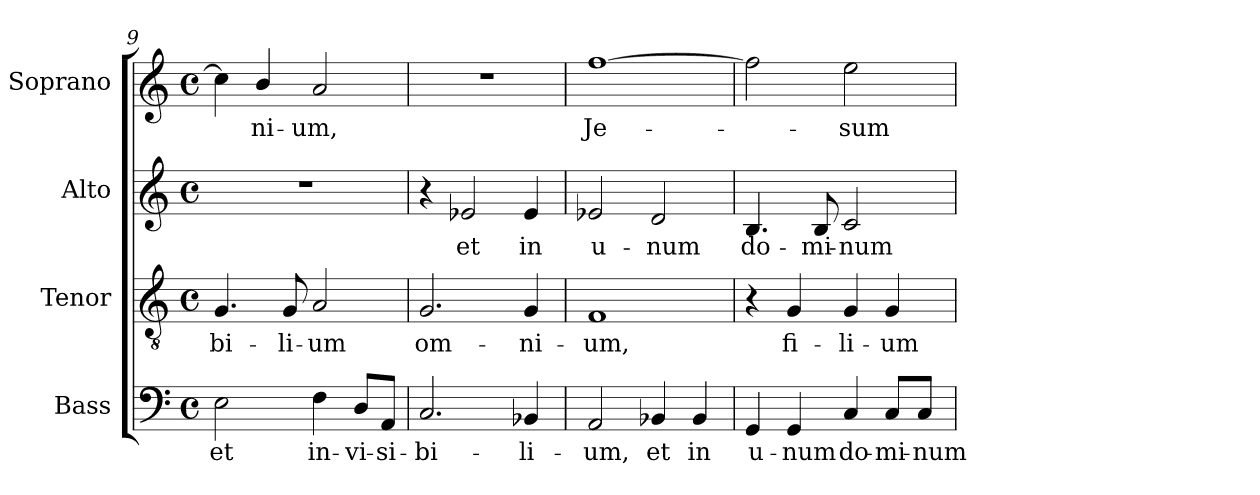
**kern	**text	**kern	**text	**kern	**text	**kern	**text
*part4	*part4	*part3	*part3	*part2	*part2	*part1	*part1
*staff4	*staff4	*staff3	*staff3	*staff2	*staff2	*staff1	*staff1
*I"Bass	*	*I"Tenor	*	*I"Alto	*	*I"Soprano	*
*I'B.	*	*I'T.	*	*I'A.	*	*I'S.	*
*clefF4	*	*clefGv2	*	*clefG2	*	*clefG2	*
*	*	*ITrd7c12	*	*	*	*	*
*k[]	*	*k[]	*	*k[]	*	*k[]	*
*C:	*	*C:	*	*C:	*	*C:	*
*M4/4	*	*M4/4	*	*M4/4	*	*M4/4	*
*met(c)	*	*met(c)	*	*met(c)	*	*met(c)	*
=9	=9	=9	=9	=9	=9	=9	=9
!	!LO:LY:b:color=#000000	!	!	!	!	!	!
!	!	!	!LO:LY:b:color=#000000	!	!	!	!
2Ei\	et	4.GGi/	-bi-	1r	.	4cci\]	.
!	!	!	!	!	!	!	!LO:LY:b:color=#000000
.	.	.	.	.	.	4bi/	-ni-
!	!	!	!LO:LY:b:color=#000000	!	!	!	!
.	.	8GGi/	-li-	.	.	.	.
!	!LO:LY:b:color=#000000	!	!	!	!	!	!
!	!	!	!LO:LY:b:color=#000000	!	!	!	!
!	!	!	!	!	!	!	!LO:LY:b:color=#000000
4Fi\	in-	2AAi/	-um	.	.	2ai/	-um,
!	!LO:LY:b:color=#000000	!	!	!	!	!	!
8Di/L	-vi-	.	.	.	.	.	.
!	!LO:LY:b:color=#000000	!	!	!	!	!	!
8AAi/J	-si-	.	.	.	.	.	.
=10	=10	=10	=10	=10	=10	=10	=10
!	!LO:LY:b:color=#000000	!	!	!	!	!	!
!	!	!	!LO:LY:b:color=#000000	!	!	!	!
2.Ci/	-bi-	2.GGi/	om-	4r	.	1r	.
!	!	!	!	!	!LO:LY:b:color=#000000	!	!
.	.	.	.	2e-Xi/	et	.	.
!	!LO:LY:b:color=#000000	!	!	!	!	!	!
!	!	!	!LO:LY:b:color=#000000	!	!	!	!
!	!	!	!	!	!LO:LY:b:color=#000000	!	!
4BB-Xi/	-li-	4GGi/	-ni-	4e-i/	in	.	.
=11	=11	=11	=11	=11	=11	=11	=11
!	!LO:LY:b:color=#000000	!	!	!	!	!	!
!	!	!	!LO:LY:b:color=#000000	!	!	!	!
!	!	!	!	!	!LO:LY:b:color=#000000	!	!
!	!	!	!	!	!	!	!LO:LY:b:color=#000000
2AAi/	-um,	1FFi	-um,	2e-Xi/	u-	[1ffi	Je-
!	!LO:LY:b:color=#000000	!	!	!	!	!	!
!	!	!	!	!	!LO:LY:b:color=#000000	!	!
4BB-Xi/	et	.	.	2di/	-num	.	.
!	!LO:LY:b:color=#000000	!	!	!	!	!	!
4BB-i/	in	.	.	.	.	.	.
=12	=12	=12	=12	=12	=12	=12	=12
!	!LO:LY:b:color=#000000	!	!	!	!	!	!
!	!	!	!	!	!LO:LY:b:color=#000000	!	!
4GGi/	u-	4r	.	4.Bi/	do-	2ffi\]	.
!	!LO:LY:b:color=#000000	!	!	!	!	!	!
!	!	!	!LO:LY:b:color=#000000	!	!	!	!
4GGi/	-num	4GGi/	fi-	.	.	.	.
!	!	!	!	!	!LO:LY:b:color=#000000	!	!
.	.	.	.	8Bi/	-mi-	.	.
!	!LO:LY:b:color=#000000	!	!	!	!	!	!
!	!	!	!LO:LY:b:color=#000000	!	!	!	!
!	!	!	!	!	!LO:LY:b:color=#000000	!	!
!	!	!	!	!	!	!	!LO:LY:b:color=#000000
4Ci/	do-	4GGi/	-li-	2ci/	-num	2eei\	-sum
!	!LO:LY:b:color=#000000	!	!	!	!	!	!
!	!	!	!LO:LY:b:color=#000000	!	!	!	!
8Ci/L	-mi-	4GGi/	-um	.	.	.	.
!	!LO:LY:b:color=#000000	!	!	!	!	!	!
8Ci/J	-num	.	.	.	.	.	.
=	=	=	=	=	=	=	=
*-	*-	*-	*-	*-	*-	*-	*-
